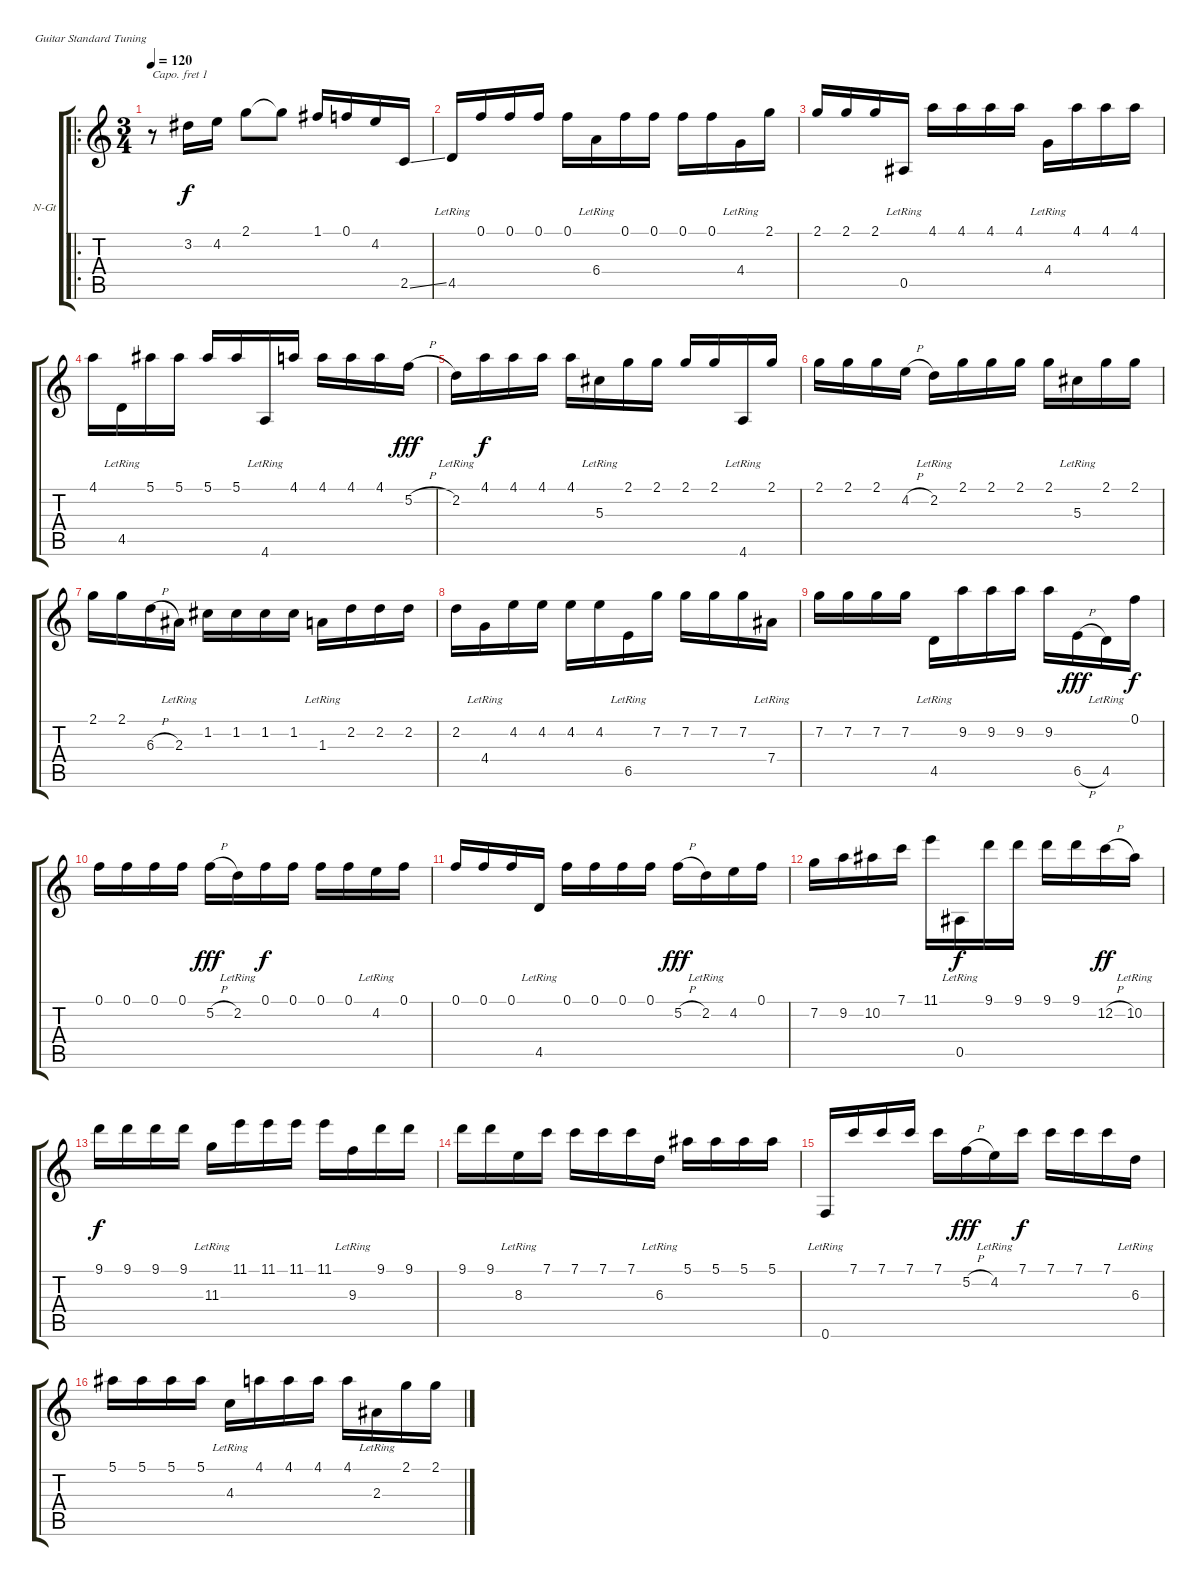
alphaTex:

\bracketExtendMode groupsimilarinstruments
\firstSystemTrackNameOrientation horizontal
\otherSystemsTrackNameOrientation horizontal
\track ("Minera" "N-Gt") {instrument acousticguitarnylon}
\staff {score tabs}
\capo 1
\tuning (E4 B3 G3 D3 A2 E2)
\ro
\ts (3 4)
\tempo 120
\clef g2
\ks c
r.8{dy f} 3.2.16 4.2.16 2.1.8 2.1{t}.8 1.1.16 0.1.16 4.2.16 2.5{ss}.16 |
4.5{lr}.16 0.1.16 0.1.16 0.1.16 0.1.16 6.4{lr}.16 0.1.16 0.1.16 0.1.16 0.1.16 4.4{lr}.16 2.1.16 |
2.1.16 2.1.16 2.1.16 0.5{lr}.16 4.1.16 4.1.16 4.1.16 4.1.16 4.4{lr}.16 4.1.16 4.1.16 4.1.16 |
4.1.16 4.5{lr}.16 5.1.16 5.1.16 5.1.16 5.1.16 4.6{lr}.16 4.1.16 4.1.16 4.1.16 4.1.16 5.2{h}.16{dy fff} |
2.2{lr}.16 4.1.16{dy f} 4.1.16 4.1.16 4.1.16 5.3{lr}.16 2.1.16 2.1.16 2.1.16 2.1.16 4.6{lr}.16 2.1.16 |
2.1.16 2.1.16 2.1.16 4.2{h}.16 2.2{lr}.16 2.1.16 2.1.16 2.1.16 2.1.16 5.3{lr}.16 2.1.16 2.1.16 |
2.1.16 2.1.16 6.3{h}.16 2.3{lr}.16 1.2.16 1.2.16 1.2.16 1.2.16 1.3{lr}.16 2.2.16 2.2.16 2.2.16 |
2.2.16 4.4{lr}.16 4.2.16 4.2.16 4.2.16 4.2.16 6.5{lr}.16 7.2.16 7.2.16 7.2.16 7.2.16 7.4{lr}.16 |
7.2.16 7.2.16 7.2.16 7.2.16 4.5{lr}.16 9.2.16 9.2.16 9.2.16 9.2.16 6.5{h}.16{dy fff} 4.5{lr}.16 0.1.16{dy f} |
0.1.16 0.1.16 0.1.16 0.1.16 5.2{h}.16{dy fff} 2.2{lr}.16 0.1.16{dy f} 0.1.16 0.1.16 0.1.16 4.2{lr}.16 0.1.16 |
0.1.16 0.1.16 0.1.16 4.5{lr}.16 0.1.16 0.1.16 0.1.16 0.1.16 5.2{h}.16{dy fff} 2.2{lr}.16 4.2.16 0.1.16 |
7.2.16 9.2.16 10.2.16 7.1.16 11.1.16 0.5{lr}.16{dy f} 9.1.16 9.1.16 9.1.16 9.1.16 12.2{h}.16{dy ff} 10.2{lr}.16 |
9.1.16{dy f} 9.1.16 9.1.16 9.1.16 11.3{lr}.16 11.1.16 11.1.16 11.1.16 11.1.16 9.3{lr}.16 9.1.16 9.1.16 |
9.1.16 9.1.16 8.3{lr}.16 7.1.16 7.1.16 7.1.16 7.1.16 6.3{lr}.16 5.1.16 5.1.16 5.1.16 5.1.16 |
0.6{lr}.16 7.1.16 7.1.16 7.1.16 7.1.16 5.2{h}.16{dy fff} 4.2{lr}.16 7.1.16{dy f} 7.1.16 7.1.16 7.1.16 6.3{lr}.16 |
5.1.16 5.1.16 5.1.16 5.1.16 4.3{lr}.16 4.1.16 4.1.16 4.1.16 4.1.16 2.3{lr}.16 2.1.16 2.1.16
